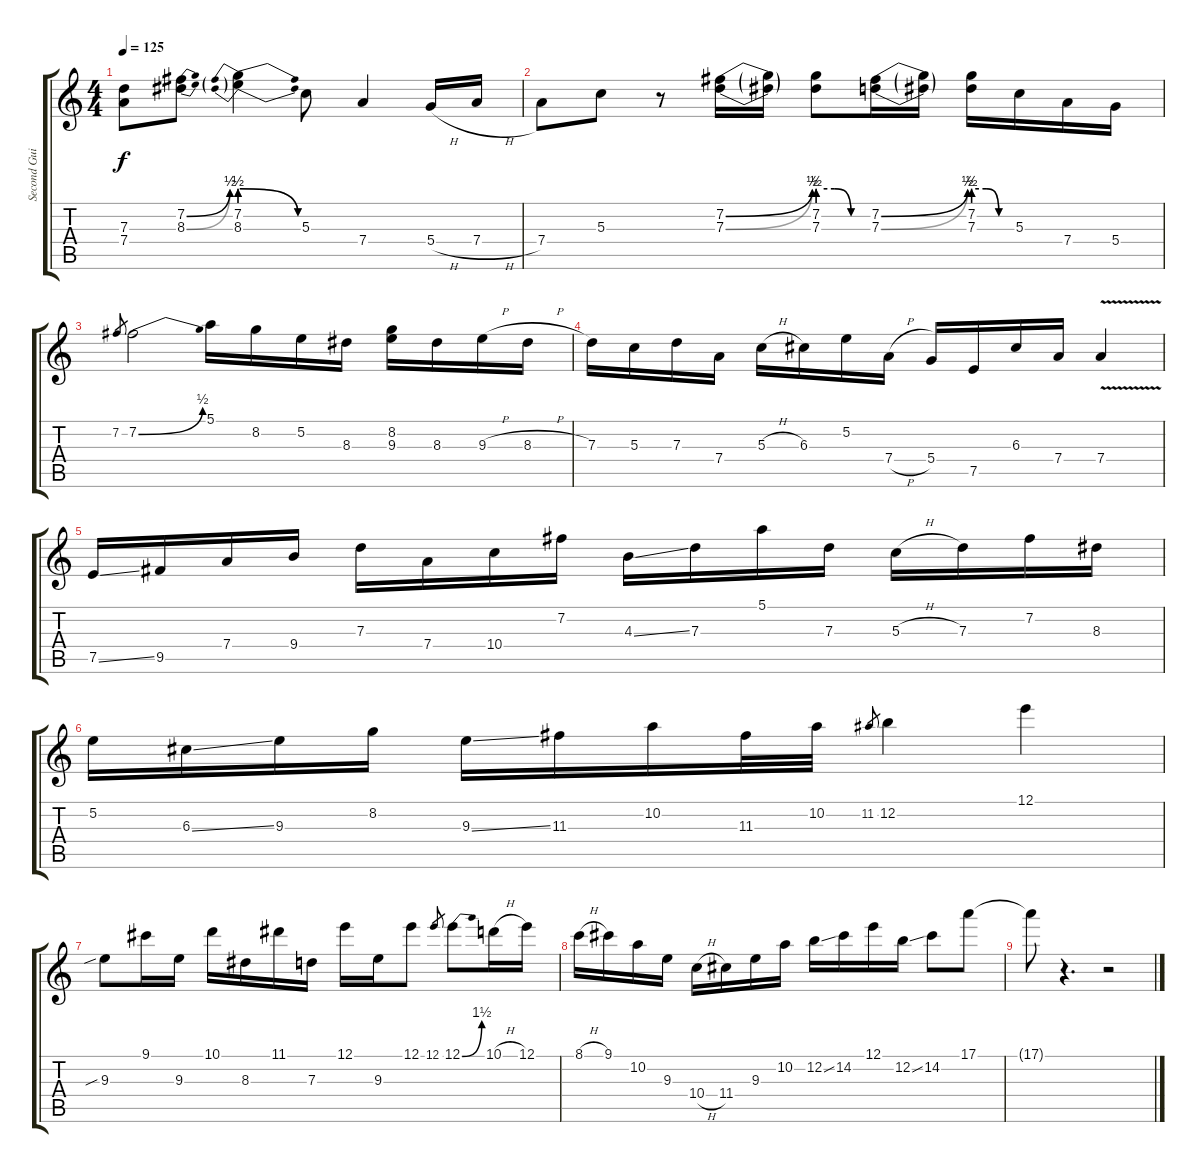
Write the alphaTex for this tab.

\track ("Second Guitar" "Second Gui") {instrument overdrivenguitar}
\staff {score tabs}
\tuning (E4 B3 G3 D3 A2 E2) {hide}
\ts (4 4)
\tempo 125
\clef g2
\ks c
(7.3 7.4).8{dy f} (7.2{be (bend 0 0 60 2)} 8.3{be (bend 0 0 60 2)}).8 (7.2{be (prebendrelease 0 2 60 0)} 8.3{be (prebendrelease 0 2 60 0)}).4 5.3.8 7.4.4 5.4{h}.16 7.4{h}.16 |
7.4.8 5.3.8 r.8 (7.2{be (bend 0 0 60 2)} 7.3{be (bend 0 0 60 2)}).16 (7.2{t} 7.3{t}).16 (7.2{be (custom 0 2 20 2 40 0 60 0)} 7.3{be (custom 0 2 20 2 40 0 60 0)}).8 (7.2{be (bend 0 0 60 2)} 7.3{be (bend 0 0 60 2)}).16 (7.2{t} 7.3{t}).16 (7.2{be (custom 0 2 20 2 40 0 60 0)} 7.3{be (custom 0 2 20 2 40 0 60 0)}).16 5.3.16 7.4.16 5.4.16 |
7.2.8{gr} 7.2{be (bend 0 0 60 2)}.2 5.1.16 8.2.16 5.2.16 8.3.16 (8.2 9.3).16 8.3.16 9.3{h}.16 8.3{h}.16 |
7.3.16 5.3.16 7.3.16 7.4.16 5.3{h}.16 6.3.16 5.2.16 7.4{h}.16 5.4.16 7.5.16 6.3.16 7.4.16 7.4{v}.4 |
7.5{ss}.16 9.5.16 7.4.16 9.4.16 7.3.16 7.4.16 10.4.16 7.2.16 4.3{ss}.16 7.3.16 5.1.16 7.3.16 5.3{h}.16 7.3.16 7.2.16 8.3.16 |
5.2.16 6.3{ss}.16 9.3.16 8.2.16 9.3{ss}.16 11.3.16 10.2.16 11.3.32 10.2.32 11.2.8{gr} 12.2.4 12.1.4 |
9.3{sib}.8 9.1.16 9.3.16 10.1.16 8.3.16 11.1.16 7.3.16 12.1.16 9.3.16 12.1.8 12.1.8{gr} 12.1{be (bend 0 0 60 6)}.8 10.1{h}.16 12.1.16 |
8.1{h}.16 9.1.16 10.2.16 9.3.16 10.4{h}.16 11.4.16 9.3.16 10.2.16 12.2{ss}.16 14.2.16 12.1.16 12.2{ss}.16 14.2.8 17.1.8 |
17.1{t}.8 r.4{d} r.2
